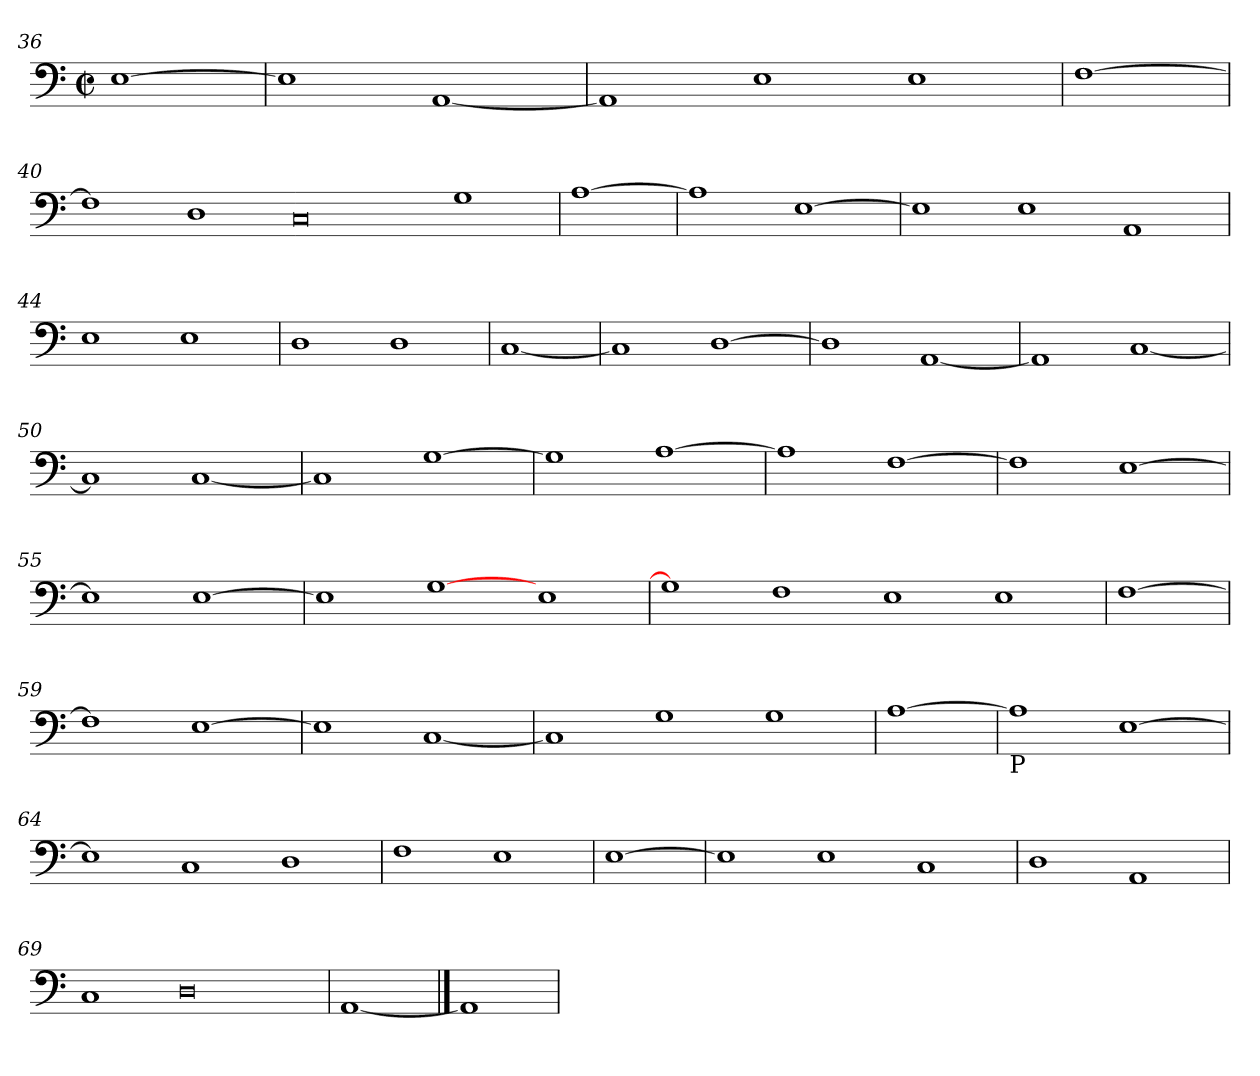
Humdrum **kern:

**kern
*part1
*staff1
*clefF4
*k[]
*M2/2
*met(c|)
=36
[1E
=37
1E]
[1AA
=38
1AA]
1E
1E
=39
[1F
=40
1F]
1D
0C
1G
=41
[1A
=42
1A]
[1E
=43
1E]
1E
1AA
=44
1E
1E
=45
1D
1D
=46
[1C
=47
1C]
[1D
=48
1D]
[1AA
=49
1AA]
[1C
=50
1C]
[1C
=51
1C]
[1G
=52
1G]
[1A
=53
1A]
[1F
=54
1F]
[1E
=55
1E]
[1E
=56
1E]
[1G
1E
=57
1G]
1F
1E
1E
=58
[1F
=59
1F]
[1E
=60
1E]
[1C
=61
1C]
1G
1G
=62
[1A
=63
!LO:TX:b:t=P
1A]
[1E
=64
1E]
1C
1D
=65
1F
1E
=66
[1E
=67
1E]
1E
1C
=68
1D
1AA
=69
1C
0D
=70
[1AA
==71
1AA]
=
*-
